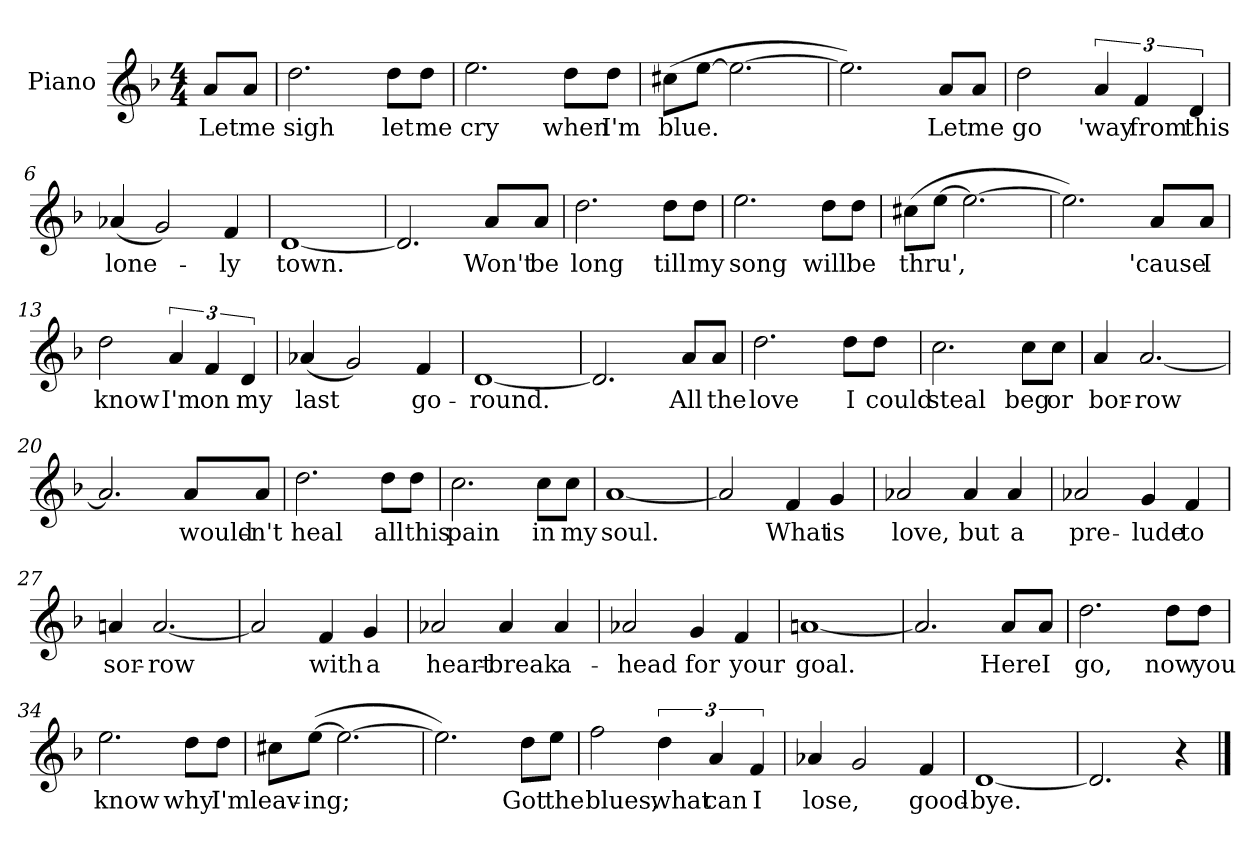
**kern	**text
*part1	*part1
*staff1	*staff1
*I"Piano	*
*I'Pno.	*
*clefG2	*
*k[b-]	*
*F:	*
*M4/4	*
=	=
8a/L	Let
8a/J	me
=1	=1
2.dd\	sigh
8dd\L	let
8dd\J	me
=2	=2
2.ee\	cry
8dd\L	when
8dd\J	I'm
=3	=3
(8cc#X\L	blue.
[8ee\J	.
2.ee\_	.
=4	=4
2.ee\])	.
8a/L	Let
8a/J	me
!!LO:LB:g=z
=5	=5
2dd\	go
6a/	'way
6f/	from
6d/	this
=6	=6
(4a-X/	lone-
2g/)	.
4f/	-ly
=7	=7
[1d	town.
=8	=8
2.d/]	.
8a/L	Won't
8a/J	be
=9	=9
2.dd\	long
8dd\L	till
8dd\J	my
!!LO:LB:g=z
=10	=10
2.ee\	song
8dd\L	will
8dd\J	be
=11	=11
(8cc#X\L	thru',
[8ee\J	.
2.ee\_	.
=12	=12
2.ee\])	.
8a/L	'cause
8a/J	I
=13	=13
2dd\	know
6a/	I'm
6f/	on
6d/	my
=14	=14
(4a-X/	last
2g/)	.
4f/	go-
!!LO:LB:g=z
=15	=15
[1d	-round.
=16	=16
2.d/]	.
8a/L	All
8a/J	the
=17	=17
2.dd\	love
8dd\L	I
8dd\J	could
=18	=18
2.cc\	steal
8cc\L	beg
8cc\J	or
=19	=19
4a/	bor-
[2.a/	-row
=20	=20
2.a/]	.
8a/L	would-
8a/J	-n't
!!LO:LB:g=z
=21	=21
2.dd\	heal
8dd\L	all
8dd\J	this
=22	=22
2.cc\	pain
8cc\L	in
8cc\J	my
=23	=23
[1a	soul.
=24	=24
2a/]	.
4f/	What
4g/	is
=25	=25
2a-X/	love,
4a-/	but
4a-/	a
=26	=26
2a-X/	pre-
4g/	-lude
4f/	to
!!LO:LB:g=z
=27	=27
4an/	sor-
[2.a/	-row
=28	=28
2a/]	.
4f/	with
4g/	a
=29	=29
2a-X/	heart-
4a-/	-break
4a-/	a-
=30	=30
2a-X/	-head
4g/	for
4f/	your
=31	=31
[1an	goal.
=32	=32
2.a/]	.
8a/L	Here
8a/J	I
!!LO:LB:g=z
=33	=33
2.dd\	go,
8dd\L	now
8dd\J	you
=34	=34
2.ee\	know
8dd\L	why
8dd\J	I'm
=35	=35
8cc#X\L	leav-
([8ee\J	-ing;
2.ee\_	.
=36	=36
2.ee\])	.
8dd\L	Got
8ee\J	the
!!LO:LB:g=z
=37	=37
2ff\	blues,
6dd\	what
6a/	can
6f/	I
=38	=38
4a-X/	lose,
2g/	.
4f/	good-
=39	=39
[1d	-bye.
=40	=40
2.d/]	.
4r	.
==	==
*-	*-
